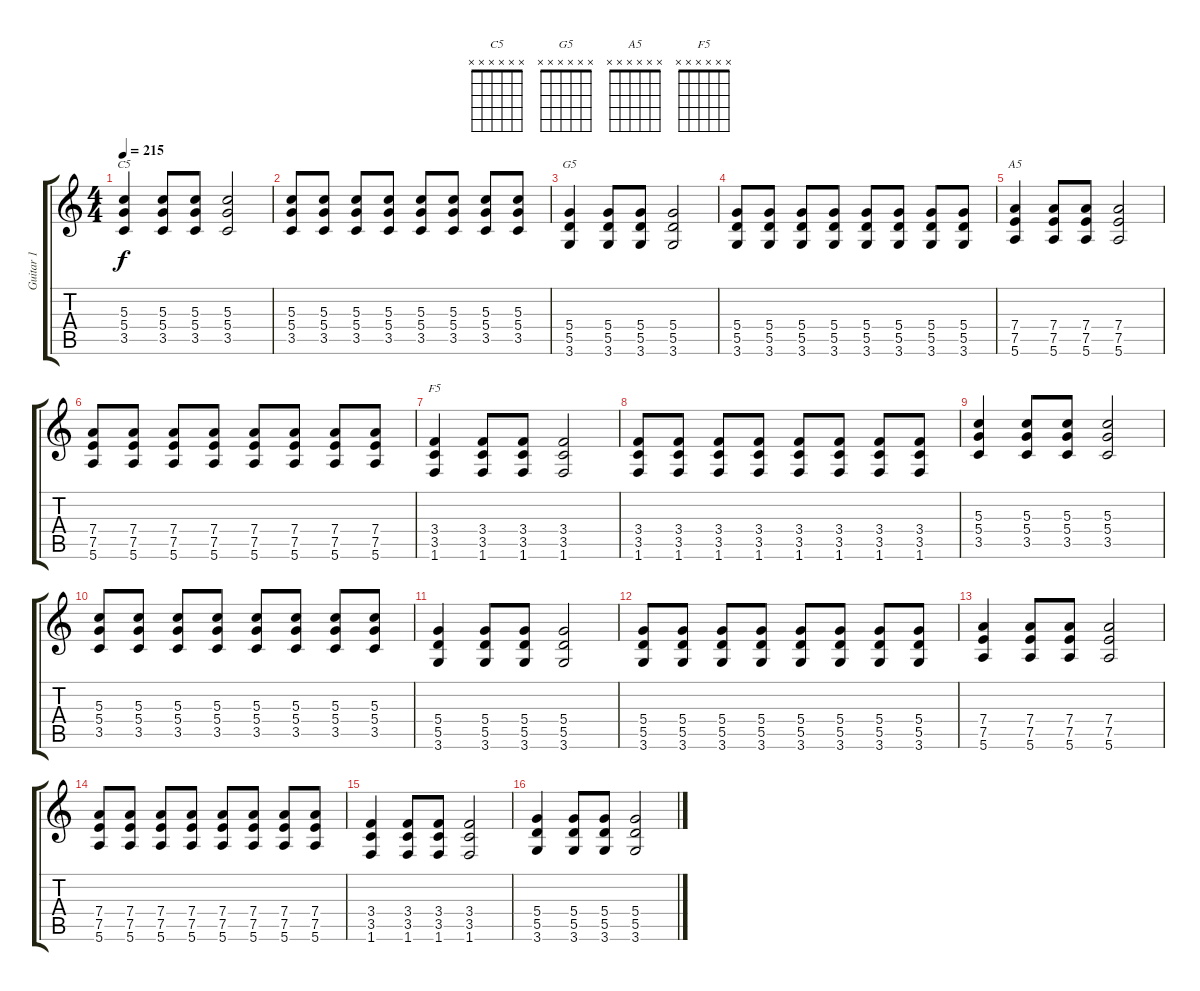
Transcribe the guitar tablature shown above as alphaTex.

\track ("Guitar 1" "Guitar 1") {instrument distortionguitar}
\staff {score tabs}
\tuning (E4 B3 G3 D3 A2 E2) {hide}
\chord ("C5" x x x x x x) {firstfret 0}
\chord ("G5" x x x x x x) {firstfret 0}
\chord ("A5" x x x x x x) {firstfret 0}
\chord ("F5" x x x x x x) {firstfret 0}
\ts (4 4)
\tempo 215
\clef g2
\ks c
(5.3 5.4 3.5).4{ch "C5" dy f} (5.3 5.4 3.5).8 (5.3 5.4 3.5).8 (5.3 5.4 3.5).2 |
(5.3 5.4 3.5).8 (5.3 5.4 3.5).8 (5.3 5.4 3.5).8 (5.3 5.4 3.5).8 (5.3 5.4 3.5).8 (5.3 5.4 3.5).8 (5.3 5.4 3.5).8 (5.3 5.4 3.5).8 |
(5.4 5.5 3.6).4{ch "G5"} (5.4 5.5 3.6).8 (5.4 5.5 3.6).8 (5.4 5.5 3.6).2 |
(5.4 5.5 3.6).8 (5.4 5.5 3.6).8 (5.4 5.5 3.6).8 (5.4 5.5 3.6).8 (5.4 5.5 3.6).8 (5.4 5.5 3.6).8 (5.4 5.5 3.6).8 (5.4 5.5 3.6).8 |
(7.4 7.5 5.6).4{ch "A5"} (7.4 7.5 5.6).8 (7.4 7.5 5.6).8 (7.4 7.5 5.6).2 |
(7.4 7.5 5.6).8 (7.4 7.5 5.6).8 (7.4 7.5 5.6).8 (7.4 7.5 5.6).8 (7.4 7.5 5.6).8 (7.4 7.5 5.6).8 (7.4 7.5 5.6).8 (7.4 7.5 5.6).8 |
(3.4 3.5 1.6).4{ch "F5"} (3.4 3.5 1.6).8 (3.4 3.5 1.6).8 (3.4 3.5 1.6).2 |
(3.4 3.5 1.6).8 (3.4 3.5 1.6).8 (3.4 3.5 1.6).8 (3.4 3.5 1.6).8 (3.4 3.5 1.6).8 (3.4 3.5 1.6).8 (3.4 3.5 1.6).8 (3.4 3.5 1.6).8 |
(5.3 5.4 3.5).4 (5.3 5.4 3.5).8 (5.3 5.4 3.5).8 (5.3 5.4 3.5).2 |
(5.3 5.4 3.5).8 (5.3 5.4 3.5).8 (5.3 5.4 3.5).8 (5.3 5.4 3.5).8 (5.3 5.4 3.5).8 (5.3 5.4 3.5).8 (5.3 5.4 3.5).8 (5.3 5.4 3.5).8 |
(5.4 5.5 3.6).4 (5.4 5.5 3.6).8 (5.4 5.5 3.6).8 (5.4 5.5 3.6).2 |
(5.4 5.5 3.6).8 (5.4 5.5 3.6).8 (5.4 5.5 3.6).8 (5.4 5.5 3.6).8 (5.4 5.5 3.6).8 (5.4 5.5 3.6).8 (5.4 5.5 3.6).8 (5.4 5.5 3.6).8 |
(7.4 7.5 5.6).4 (7.4 7.5 5.6).8 (7.4 7.5 5.6).8 (7.4 7.5 5.6).2 |
(7.4 7.5 5.6).8 (7.4 7.5 5.6).8 (7.4 7.5 5.6).8 (7.4 7.5 5.6).8 (7.4 7.5 5.6).8 (7.4 7.5 5.6).8 (7.4 7.5 5.6).8 (7.4 7.5 5.6).8 |
(3.4 3.5 1.6).4 (3.4 3.5 1.6).8 (3.4 3.5 1.6).8 (3.4 3.5 1.6).2 |
(5.4 5.5 3.6).4 (5.4 5.5 3.6).8 (5.4 5.5 3.6).8 (5.4 5.5 3.6).2
